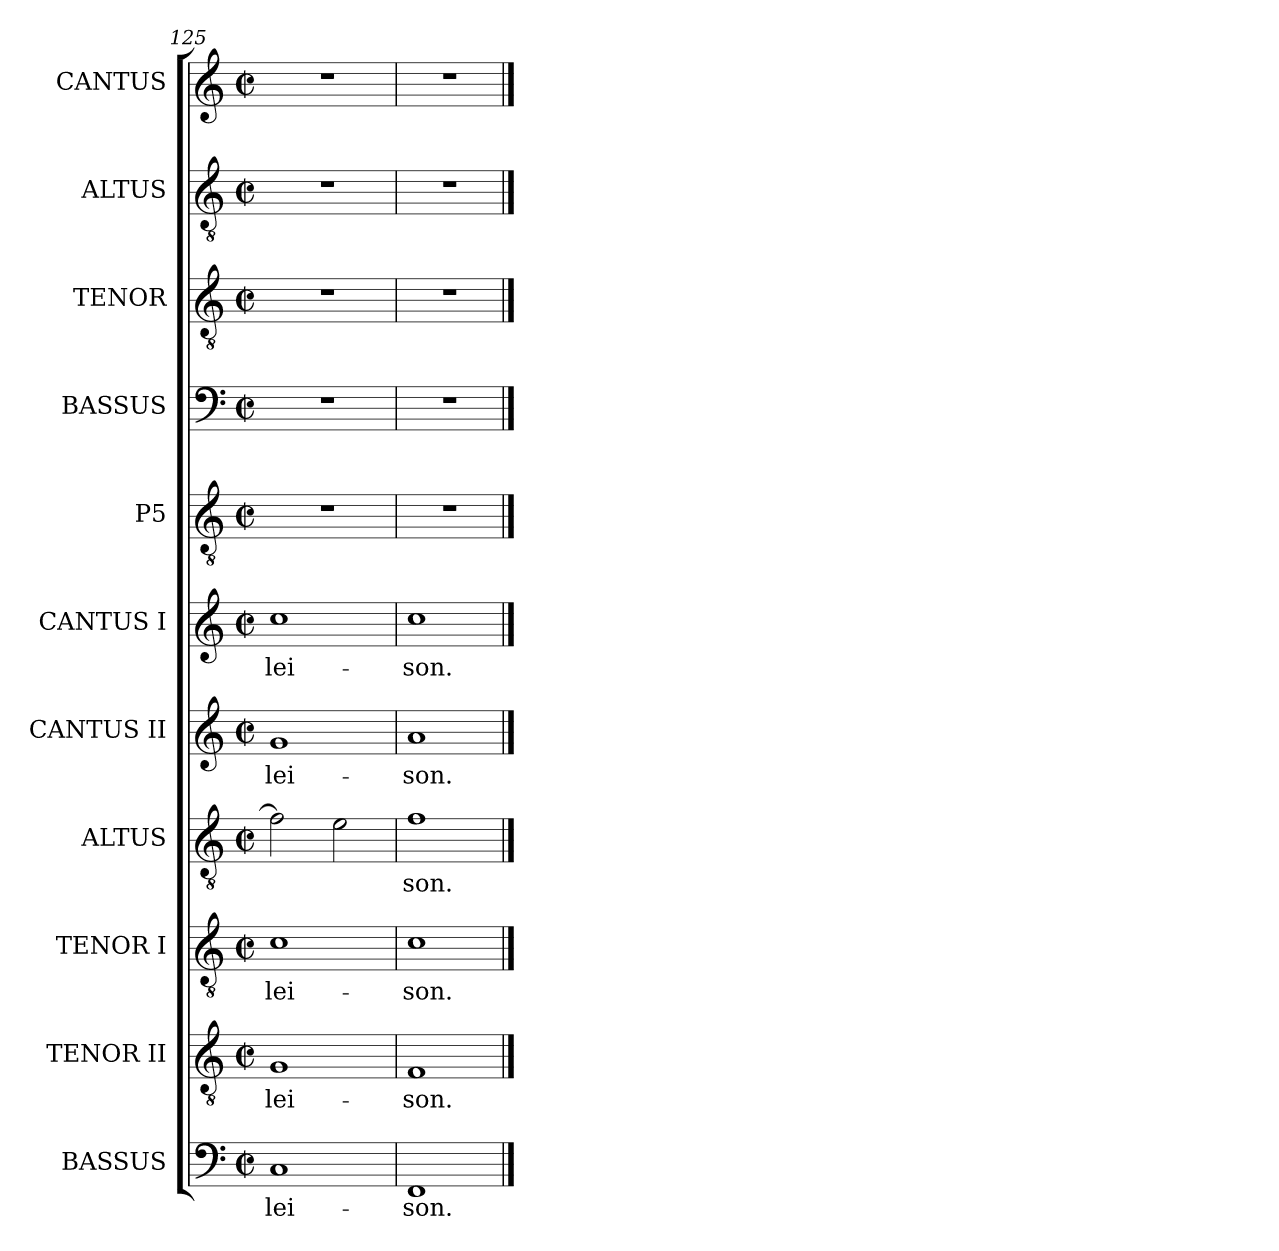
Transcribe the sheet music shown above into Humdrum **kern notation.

**kern	**text	**kern	**text	**kern	**text	**kern	**text	**kern	**text	**kern	**text	**kern	**kern	**kern	**kern	**kern
*part11	*part11	*part10	*part10	*part9	*part9	*part8	*part8	*part7	*part7	*part6	*part6	*part5	*part4	*part3	*part2	*part1
*staff11	*staff11	*staff10	*staff10	*staff9	*staff9	*staff8	*staff8	*staff7	*staff7	*staff6	*staff6	*staff5	*staff4	*staff3	*staff2	*staff1
*I"BASSUS	*	*I"TENOR II	*	*I"TENOR I	*	*I"ALTUS	*	*I"CANTUS II	*	*I"CANTUS I	*	*I"P5	*I"BASSUS	*I"TENOR	*I"ALTUS	*I"CANTUS
*I'B.	*	*I'T. II	*	*I'T. I	*	*I'A.	*	*I'C. II	*	*I'C. I	*	*	*I'B.	*I'T.	*I'A.	*I'C.
*clefF4	*	*clefGv2	*	*clefGv2	*	*clefGv2	*	*clefG2	*	*clefG2	*	*clefGv2	*clefF4	*clefGv2	*clefGv2	*clefG2
*	*	*ITrd7c12	*	*ITrd7c12	*	*ITrd7c12	*	*	*	*	*	*ITrd7c12	*	*ITrd7c12	*ITrd7c12	*
*k[]	*	*k[]	*	*k[]	*	*k[]	*	*k[]	*	*k[]	*	*k[]	*k[]	*k[]	*k[]	*k[]
*a:	*	*a:	*	*a:	*	*a:	*	*a:	*	*a:	*	*a:	*a:	*a:	*a:	*a:
*M2/2	*	*M2/2	*	*M2/2	*	*M2/2	*	*M2/2	*	*M2/2	*	*M2/2	*M2/2	*M2/2	*M2/2	*M2/2
*met(c|)	*	*met(c|)	*	*met(c|)	*	*met(c|)	*	*met(c|)	*	*met(c|)	*	*met(c|)	*met(c|)	*met(c|)	*met(c|)	*met(c|)
=125	=125	=125	=125	=125	=125	=125	=125	=125	=125	=125	=125	=125	=125	=125	=125	=125
!	!LO:LY:b:color=#000000	!	!	!	!	!	!	!	!	!	!	!	!	!	!	!
!	!	!	!LO:LY:b:color=#000000	!	!	!	!	!	!	!	!	!	!	!	!	!
!	!	!	!	!	!LO:LY:b:color=#000000	!	!	!	!	!	!	!	!	!	!	!
!	!	!	!	!	!	!	!	!	!LO:LY:b:color=#000000	!	!	!	!	!	!	!
!	!	!	!	!	!	!	!	!	!	!	!LO:LY:b:color=#000000	!	!	!	!	!
1Ci	-lei-	1GGi	-lei-	1Ci	-lei-	2Fi\]	.	1gi	-lei-	1cci	-lei-	1r	1r	1r	1r	1r
.	.	.	.	.	.	2Ei\	.	.	.	.	.	.	.	.	.	.
=126	=126	=126	=126	=126	=126	=126	=126	=126	=126	=126	=126	=126	=126	=126	=126	=126
!	!LO:LY:b:color=#000000	!	!	!	!	!	!	!	!	!	!	!	!	!	!	!
!	!	!	!LO:LY:b:color=#000000	!	!	!	!	!	!	!	!	!	!	!	!	!
!	!	!	!	!	!LO:LY:b:color=#000000	!	!	!	!	!	!	!	!	!	!	!
!	!	!	!	!	!	!	!LO:LY:b:color=#000000	!	!	!	!	!	!	!	!	!
!	!	!	!	!	!	!	!	!	!LO:LY:b:color=#000000	!	!	!	!	!	!	!
!	!	!	!	!	!	!	!	!	!	!	!LO:LY:b:color=#000000	!	!	!	!	!
1FFi	-son.	1FFi	-son.	1Ci	-son.	1Fi	-son.	1ai	-son.	1cci	-son.	1r	1r	1r	1r	1r
==	==	==	==	==	==	==	==	==	==	==	==	==	==	==	==	==
*-	*-	*-	*-	*-	*-	*-	*-	*-	*-	*-	*-	*-	*-	*-	*-	*-
